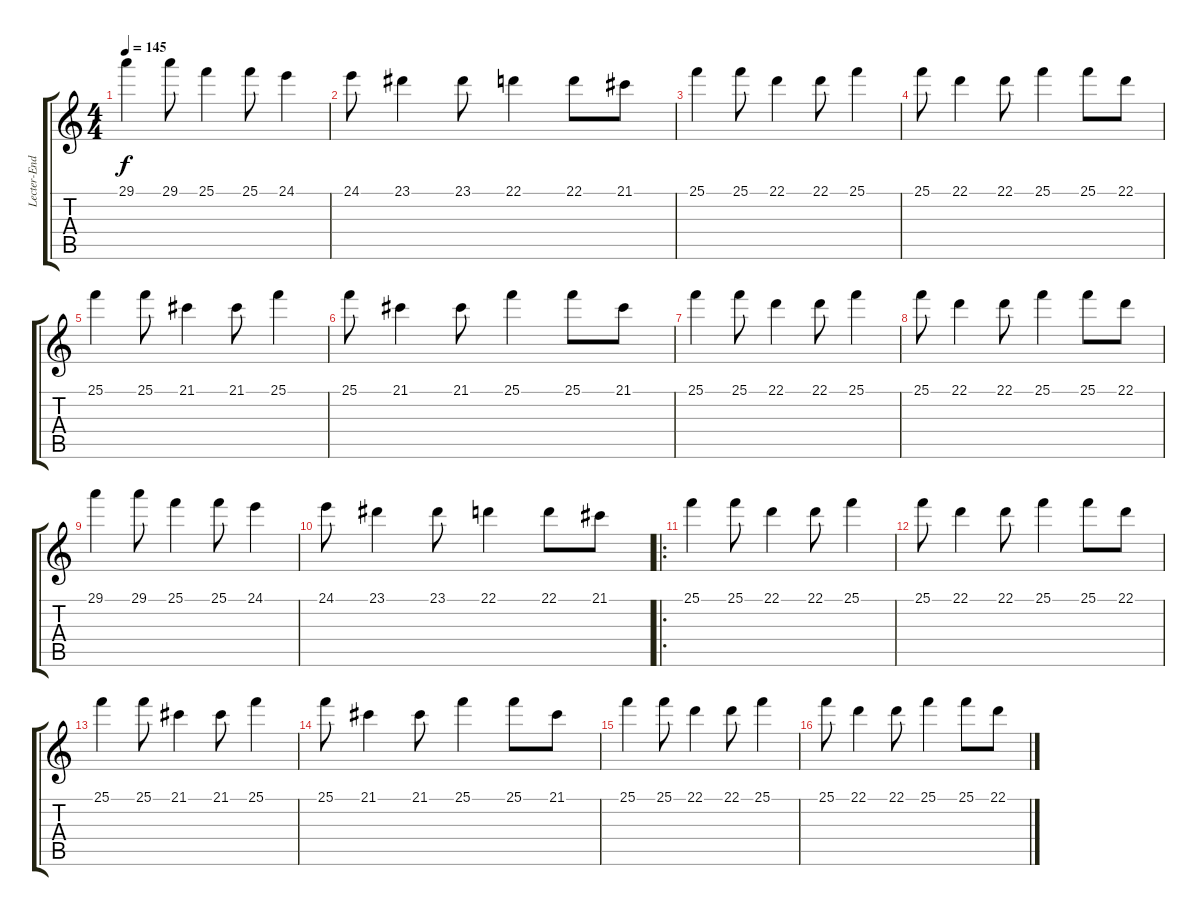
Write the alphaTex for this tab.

\track ("Lecter-End" "Lecter-End") {instrument stringensemble1}
\staff {score tabs}
\tuning (E4 B3 G3 D3 A2 E2) {hide}
\ts (4 4)
\tempo 145
\clef g2
\ks c
29.1.4{dy f} 29.1.8 25.1.4 25.1.8 24.1.4 |
24.1.8 23.1.4 23.1.8 22.1.4 22.1.8 21.1.8 |
25.1.4{instrument stringensemble1} 25.1.8 22.1.4 22.1.8 25.1.4 |
25.1.8 22.1.4 22.1.8 25.1.4 25.1.8 22.1.8 |
25.1.4 25.1.8 21.1.4 21.1.8 25.1.4 |
25.1.8 21.1.4 21.1.8 25.1.4 25.1.8 21.1.8 |
25.1.4 25.1.8 22.1.4 22.1.8 25.1.4 |
25.1.8 22.1.4 22.1.8 25.1.4 25.1.8 22.1.8 |
29.1.4 29.1.8 25.1.4 25.1.8 24.1.4 |
24.1.8 23.1.4 23.1.8 22.1.4 22.1.8 21.1.8 |
\ro
25.1.4{volume 7 instrument stringensemble1} 25.1.8 22.1.4 22.1.8 25.1.4 |
25.1.8 22.1.4 22.1.8 25.1.4 25.1.8 22.1.8 |
25.1.4 25.1.8 21.1.4 21.1.8 25.1.4 |
25.1.8 21.1.4 21.1.8 25.1.4 25.1.8 21.1.8 |
25.1.4 25.1.8 22.1.4 22.1.8 25.1.4 |
25.1.8 22.1.4 22.1.8 25.1.4 25.1.8 22.1.8
